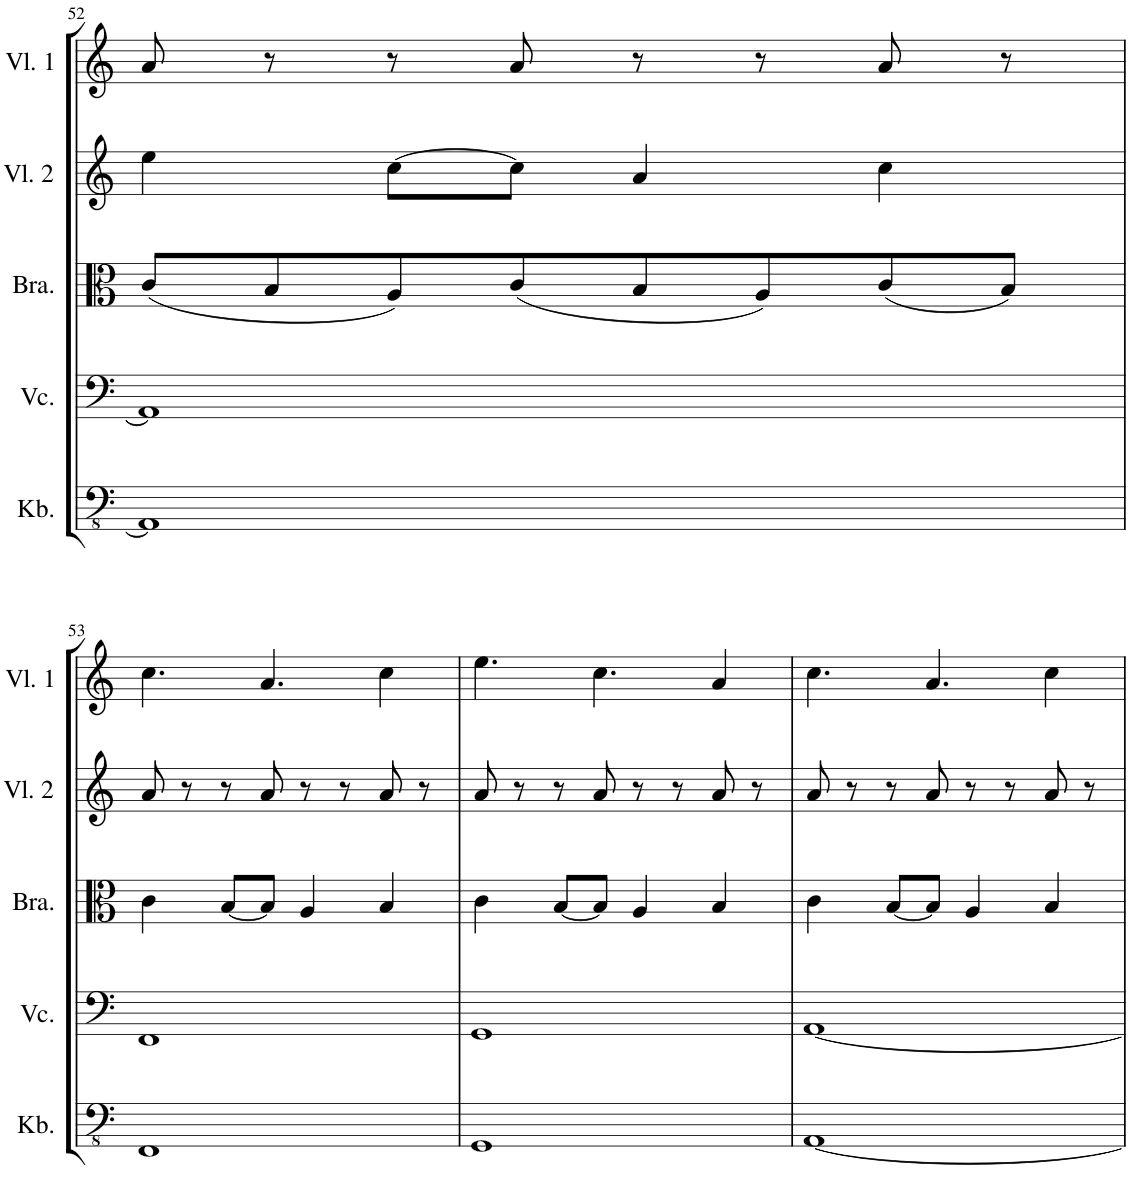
**kern	**kern	**kern	**kern	**kern
*part5	*part4	*part3	*part2	*part1
*staff5	*staff4	*staff3	*staff2	*staff1
*I"Kontrabass	*I"Violoncello	*I"Bratsche	*I"Violine 2	*I"Violine 1
*I'Kb.	*I'Vc.	*I'Bra.	*I'Vl. 2	*I'Vl. 1
!!LO:PB:g=z
*clefFv4	*clefF4	*clefC3	*clefG2	*clefG2
*Trd7c12	*	*	*	*
*k[]	*k[]	*k[]	*k[]	*k[]
*M8/8	*M8/8	*M8/8	*M8/8	*M8/8
=52	=52	=52	=52	=52
1AAA]	1AA]	(8c/L	4ee\	8a/
.	.	8B/	.	8r
.	.	8A/)	[8cc\L	8r
.	.	(8c/	8cc\J]	8a/
.	.	8B/	4a/	8r
.	.	8A/)	.	8r
.	.	(8c/	4cc\	8a/
.	.	8B/J)	.	8r
!!LO:LB:g=z
=53	=53	=53	=53	=53
1FFF	1FF	4c\	8a/	4.cc\
.	.	.	8r	.
.	.	[8B/L	8r	.
.	.	8B/J]	8a/	4.a/
.	.	4A/	8r	.
.	.	.	8r	.
.	.	4B/	8a/	4cc\
.	.	.	8r	.
=54	=54	=54	=54	=54
1GGG	1GG	4c\	8a/	4.ee\
.	.	.	8r	.
.	.	[8B/L	8r	.
.	.	8B/J]	8a/	4.cc\
.	.	4A/	8r	.
.	.	.	8r	.
.	.	4B/	8a/	4a/
.	.	.	8r	.
=55	=55	=55	=55	=55
[1AAA	[1AA	4c\	8a/	4.cc\
.	.	.	8r	.
.	.	[8B/L	8r	.
.	.	8B/J]	8a/	4.a/
.	.	4A/	8r	.
.	.	.	8r	.
.	.	4B/	8a/	4cc\
.	.	.	8r	.
=	=	=	=	=
*-	*-	*-	*-	*-
